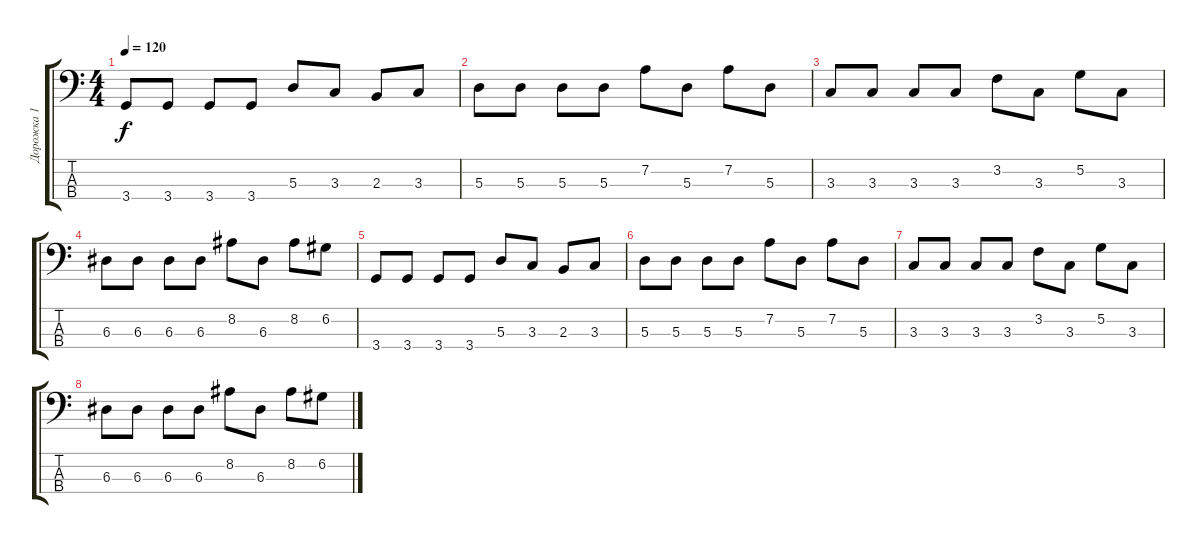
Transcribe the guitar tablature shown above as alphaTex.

\track ("Дорожка 1" "Дорожка 1") {instrument electricbasspick}
\staff {score tabs}
\tuning (G2 D2 A1 E1) {hide}
\ts (4 4)
\tempo 120
\clef f4
\ks c
3.4.8{dy f} 3.4.8 3.4.8 3.4.8 5.3.8 3.3.8 2.3.8 3.3.8 |
5.3.8 5.3.8 5.3.8 5.3.8 7.2.8 5.3.8 7.2.8 5.3.8 |
3.3.8 3.3.8 3.3.8 3.3.8 3.2.8 3.3.8 5.2.8 3.3.8 |
6.3.8 6.3.8 6.3.8 6.3.8 8.2.8 6.3.8 8.2.8 6.2.8 |
3.4.8 3.4.8 3.4.8 3.4.8 5.3.8 3.3.8 2.3.8 3.3.8 |
5.3.8 5.3.8 5.3.8 5.3.8 7.2.8 5.3.8 7.2.8 5.3.8 |
3.3.8 3.3.8 3.3.8 3.3.8 3.2.8 3.3.8 5.2.8 3.3.8 |
6.3.8 6.3.8 6.3.8 6.3.8 8.2.8 6.3.8 8.2.8 6.2.8
